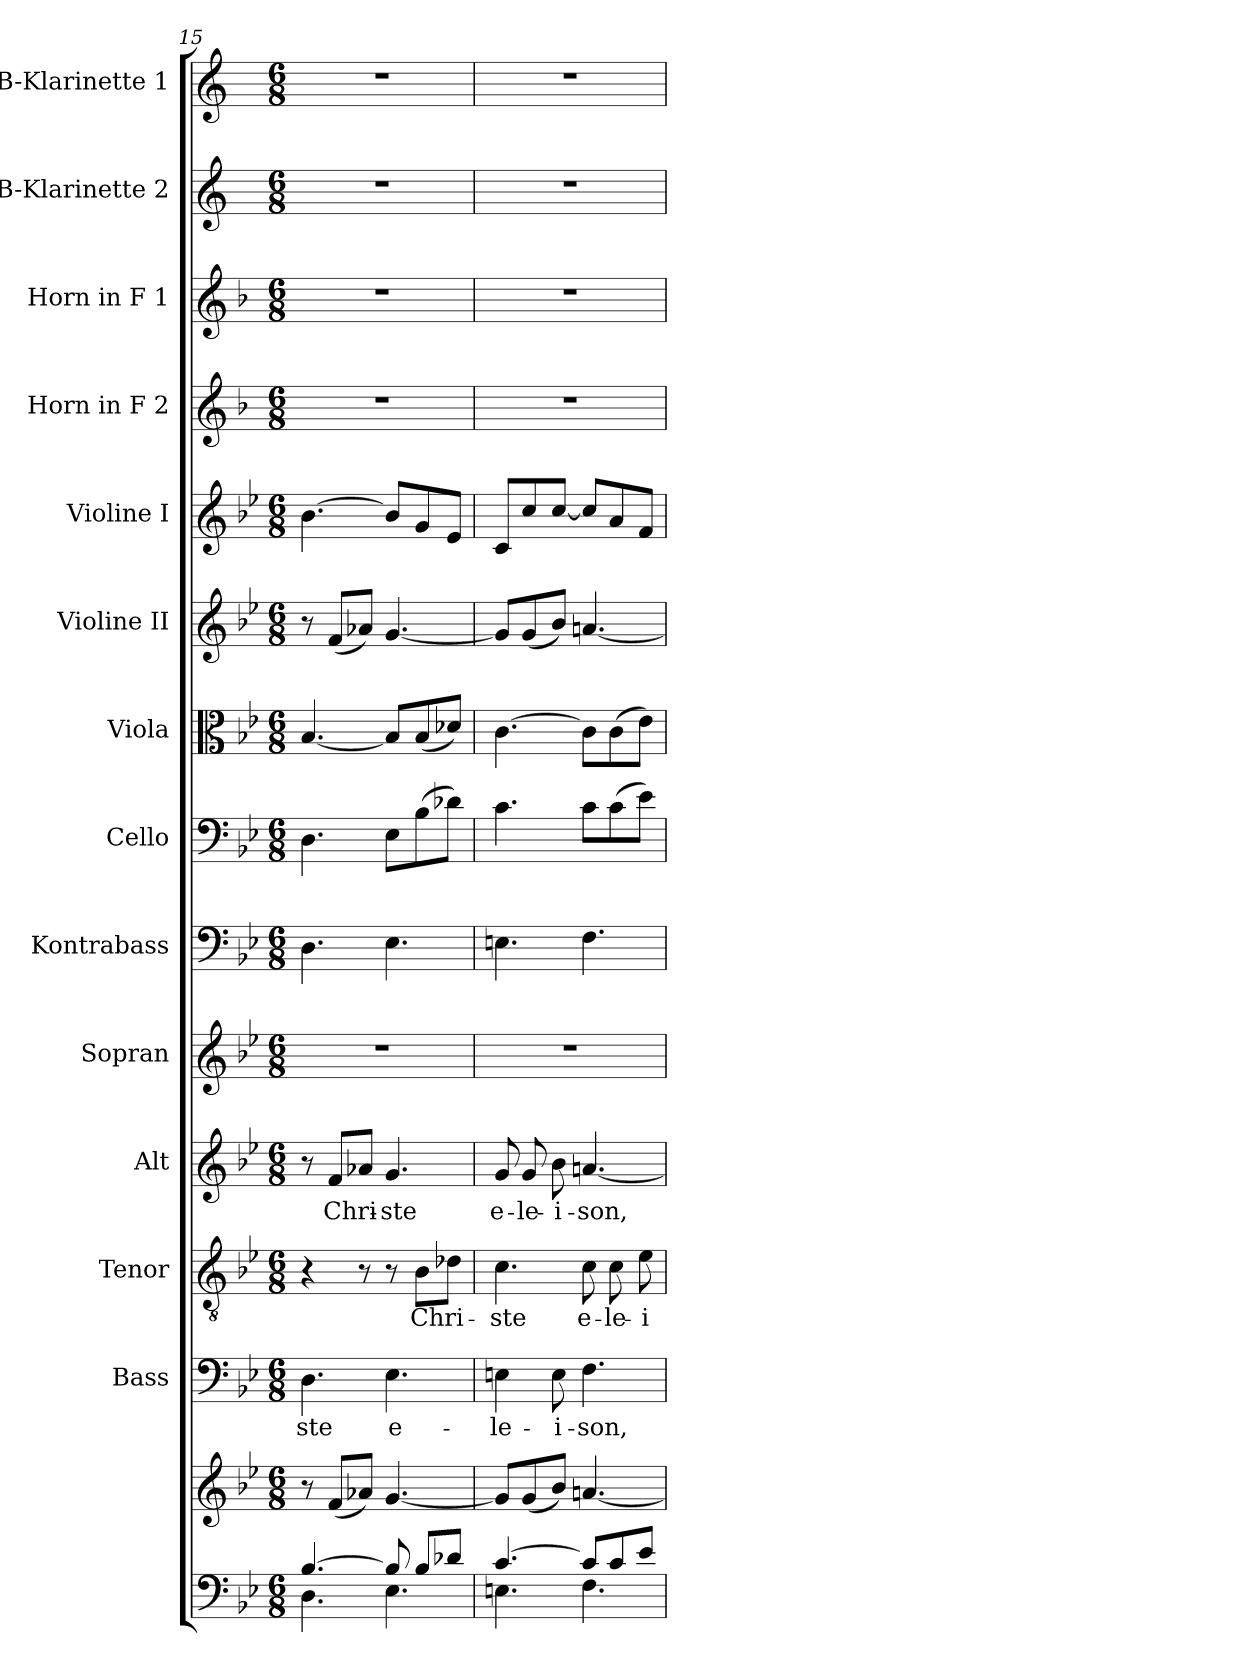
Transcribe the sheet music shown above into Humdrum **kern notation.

**kern	**kern	**kern	**text	**kern	**text	**kern	**text	**kern	**kern	**kern	**kern	**kern	**kern	**kern	**kern	**kern	**kern
*part14	*part14	*part13	*part13	*part12	*part12	*part11	*part11	*part10	*part9	*part8	*part7	*part6	*part5	*part4	*part3	*part2	*part1
*staff15	*staff14	*staff13	*staff13	*staff12	*staff12	*staff11	*staff11	*staff10	*staff9	*staff8	*staff7	*staff6	*staff5	*staff4	*staff3	*staff2	*staff1
*	*	*I"Bass	*	*I"Tenor	*	*I"Alt	*	*I"Sopran	*I"Kontrabass	*I"Cello	*I"Viola	*I"Violine II	*I"Violine I	*I"Horn in F 2	*I"Horn in F 1	*I"B-Klarinette 2	*I"B-Klarinette 1
*	*	*I'B.	*	*I'T.	*	*I'A.	*	*I'S.	*I'Kb.	*	*I'Vla.	*I'Vl. II	*I'Vl. I	*	*	*I'B Kl. 2	*I'B Kl. 1
*clefF4	*clefG2	*clefF4	*	*clefGv2	*	*clefG2	*	*clefG2	*clefF4	*clefF4	*clefC3	*clefG2	*clefG2	*clefG2	*clefG2	*clefG2	*clefG2
*	*	*	*	*	*	*	*	*	*ITrd7c12	*	*	*	*	*ITrd4c7	*ITrd4c7	*ITrd1c2	*ITrd1c2
*k[b-e-]	*k[b-e-]	*k[b-e-]	*	*k[b-e-]	*	*k[b-e-]	*	*k[b-e-]	*k[b-e-]	*k[b-e-]	*k[b-e-]	*k[b-e-]	*k[b-e-]	*k[b-e-]	*k[b-e-]	*k[b-e-]	*k[b-e-]
*B-:	*B-:	*B-:	*	*B-:	*	*B-:	*	*B-:	*B-:	*B-:	*B-:	*B-:	*B-:	*B-:	*B-:	*B-:	*B-:
*M6/8	*M6/8	*M6/8	*	*M6/8	*	*M6/8	*	*M6/8	*M6/8	*M6/8	*M6/8	*M6/8	*M6/8	*M6/8	*M6/8	*M6/8	*M6/8
=15	=15	=15	=15	=15	=15	=15	=15	=15	=15	=15	=15	=15	=15	=15	=15	=15	=15
*^	*	*	*	*	*	*	*	*	*	*	*	*	*	*	*	*	*
!	!	!	!	!LO:LY:b	!	!	!	!	!	!	!	!	!	!	!	!	!	!
[>4.B-/	4.D\	8r	4.D\	-ste	4r	.	8r	.	2.r	4.DD\	4.D\	[4.B-/	8r	[4.b-\	2.r	2.r	2.r	2.r
!	!	!	!	!	!	!	!	!LO:LY:b	!	!	!	!	!	!	!	!	!	!
.	.	(<8f/L	.	.	.	.	8f/L	Chri-	.	.	.	.	(<8f/L	.	.	.	.	.
.	.	8a-X/J)	.	.	8r	.	8a-X/J	.	.	.	.	.	8a-X/J)	.	.	.	.	.
!	!	!	!	!LO:LY:b	!	!	!	!LO:LY:b	!	!	!	!	!	!	!	!	!	!
8B-/]	4.E-\	[4.g/	4.E-\	e-	8r	.	4.g/	-ste	.	4.EE-\	8E-\L	8B-/L]	[4.g/	8b-/L]	.	.	.	.
!	!	!	!	!	!	!LO:LY:b	!	!	!	!	!	!	!	!	!	!	!	!
8B-/L	.	.	.	.	8B-\L	Chri-	.	.	.	.	(>8B-\	(<8B-/	.	8g/	.	.	.	.
8d-X/J	.	.	.	.	8d-X\J	.	.	.	.	.	8d-X\J)	8d-X/J)	.	8e-/J	.	.	.	.
=16	=16	=16	=16	=16	=16	=16	=16	=16	=16	=16	=16	=16	=16	=16	=16	=16	=16	=16
!	!	!	!	!LO:LY:b	!	!LO:LY:b	!	!LO:LY:b	!	!	!	!	!	!	!	!	!	!
[>4.c/	4.En\	8g/L]	4En\	-le-	4.c\	-ste	8g/	e-	2.r	4.EEn\	4.c\	[4.c\	8g/L]	8c/L	2.r	2.r	2.r	2.r
!	!	!	!	!	!	!	!	!LO:LY:b	!	!	!	!	!	!	!	!	!	!
.	.	(<8g/	.	.	.	.	8g/	-le-	.	.	.	.	(<8g/	8cc/	.	.	.	.
!	!	!	!	!LO:LY:b	!	!	!	!LO:LY:b	!	!	!	!	!	!	!	!	!	!
.	.	8b-/J)	8E\	-i-	.	.	8b-\	-i-	.	.	.	.	8b-/J)	[8cc/J	.	.	.	.
!	!	!	!	!LO:LY:b	!	!LO:LY:b	!	!LO:LY:b	!	!	!	!	!	!	!	!	!	!
8c/L]	4.F\	[4.an/	4.F\	-son,	8c\	e-	[4.an/	-son,	.	4.FF\	8c\L	8c\L]	[4.an/	8cc/L]	.	.	.	.
!	!	!	!	!	!	!LO:LY:b	!	!	!	!	!	!	!	!	!	!	!	!
8c/	.	.	.	.	8c\	-le-	.	.	.	.	(>8c\	(>8c\	.	8a/	.	.	.	.
!	!	!	!	!	!	!LO:LY:b	!	!	!	!	!	!	!	!	!	!	!	!
8e-/J	.	.	.	.	8e-\	-i-	.	.	.	.	8e-\J)	8e-\J)	.	8f/J	.	.	.	.
*v	*v	*	*	*	*	*	*	*	*	*	*	*	*	*	*	*	*	*
=	=	=	=	=	=	=	=	=	=	=	=	=	=	=	=	=	=
*-	*-	*-	*-	*-	*-	*-	*-	*-	*-	*-	*-	*-	*-	*-	*-	*-	*-
